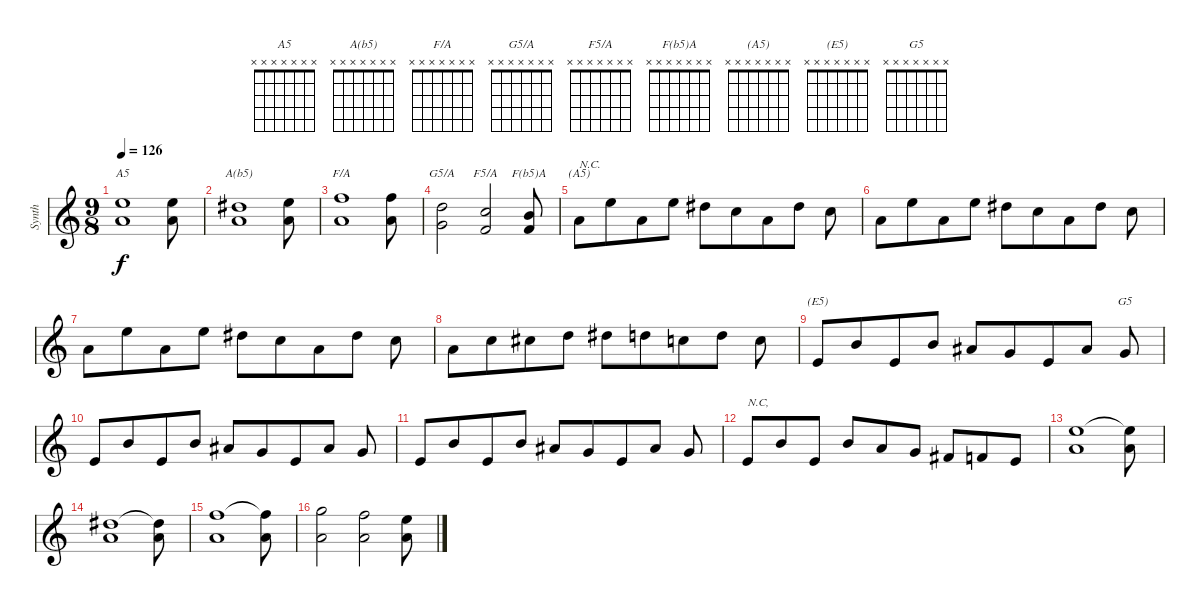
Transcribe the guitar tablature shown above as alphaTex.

\track ("Synth" "Synth") {instrument pad4choir}
\staff {score}
\tuning (E5 B4 G4 D4 A3 E3 B2) {hide}
\chord ("A5" x x x x x x x)
\chord ("A(b5)" x x x x x x x)
\chord ("F/A" x x x x x x x)
\chord ("G5/A" x x x x x x x)
\chord ("F5/A" x x x x x x x)
\chord ("F(b5)A" x x x x x x x)
\chord ("(A5)" x x x x x x x)
\chord ("(E5)" x x x x x x x)
\chord ("G5" x x x x x x x)
\ts (9 8)
\tempo 126
\clef g2
\ks c
(0.1 2.3).1{ch "A5" dy f} (0.1 2.3).8 |
(4.2 2.3).1{ch "A(b5)"} (0.1 2.3).8 |
(1.1 2.3).1{ch "F/A"} (1.1 2.3).8 |
(3.2 0.3).2{ch "G5/A"} (1.2 3.4).2{ch "F5/A"} (0.2 3.4).8{ch "F(b5)A"} |
2.3.8{ch "(A5)" txt "N.C." volume 8} 0.1.8 2.3.8{beam merge} 0.1.8{beam split} 4.2.8 1.2.8{beam merge} 2.3.8 4.2.8{beam split} 1.2.8 |
2.3.8 0.1.8 2.3.8{beam merge} 0.1.8{beam split} 4.2.8 1.2.8{beam merge} 2.3.8 4.2.8{beam split} 1.2.8 |
2.3.8 0.1.8 2.3.8{beam merge} 0.1.8{beam split} 4.2.8 1.2.8{beam merge} 2.3.8 4.2.8{beam split} 1.2.8 |
2.3.8 1.2.8 2.2.8{beam merge} 3.2.8{beam split} 4.2.8 3.2.8{beam merge} 1.2.8 3.2.8{beam split} 1.2.8 |
2.4.8{ch "(E5)"} 0.2.8 2.4.8{beam merge} 0.2.8{beam split} 3.3.8 0.3.8{beam merge} 2.4.8 3.3.8{beam split} 0.3.8{ch "G5"} |
2.4.8 0.2.8 2.4.8{beam merge} 0.2.8{beam split} 3.3.8 0.3.8{beam merge} 2.4.8 3.3.8{beam split} 0.3.8 |
2.4.8 0.2.8 2.4.8{beam merge} 0.2.8{beam split} 3.3.8 0.3.8{beam merge} 2.4.8 3.3.8{beam split} 0.3.8 |
2.4.8{txt "N.C,"} 0.2.8 2.4.8 0.2.8 2.3.8 0.3.8 4.4.8 3.4.8 2.4.8 |
(0.1 2.3).1 (0.1{t} 2.3).8 |
(4.2 2.3).1 (4.2{t} 2.3).8 |
(1.1 2.3).1 (1.1{t} 2.3).8 |
(3.1 2.3).2 (1.1 2.3).2 (0.1 2.3).8
